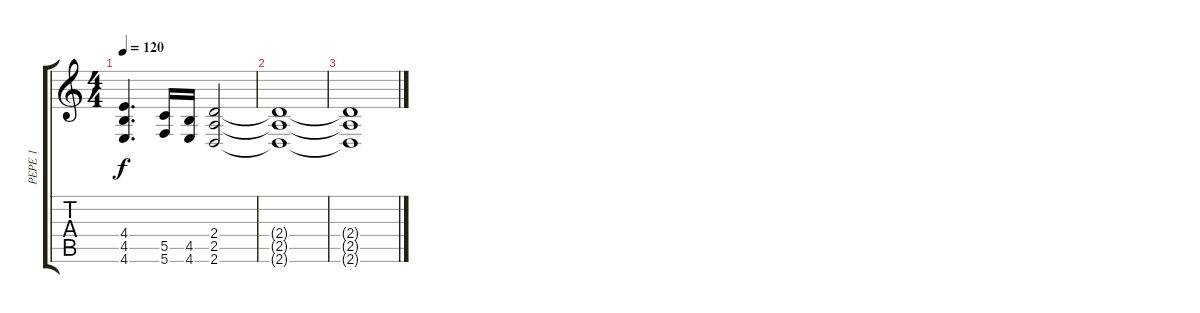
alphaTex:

\track ("PEPE 1" "PEPE 1") {instrument distortionguitar}
\staff {score tabs}
\tuning (D4 A3 F3 C3 G2 C2) {hide}
\ts (4 4)
\tempo 120
\clef g2
\ks c
(4.4 4.5 4.6).4{d dy f} (5.5 5.6).16 (4.5 4.6).16 (2.4 2.5 2.6).2{volume 3} |
(2.4{t} 2.5{t} 2.6{t}).1 |
(2.4{t} 2.5{t} 2.6{t}).1
